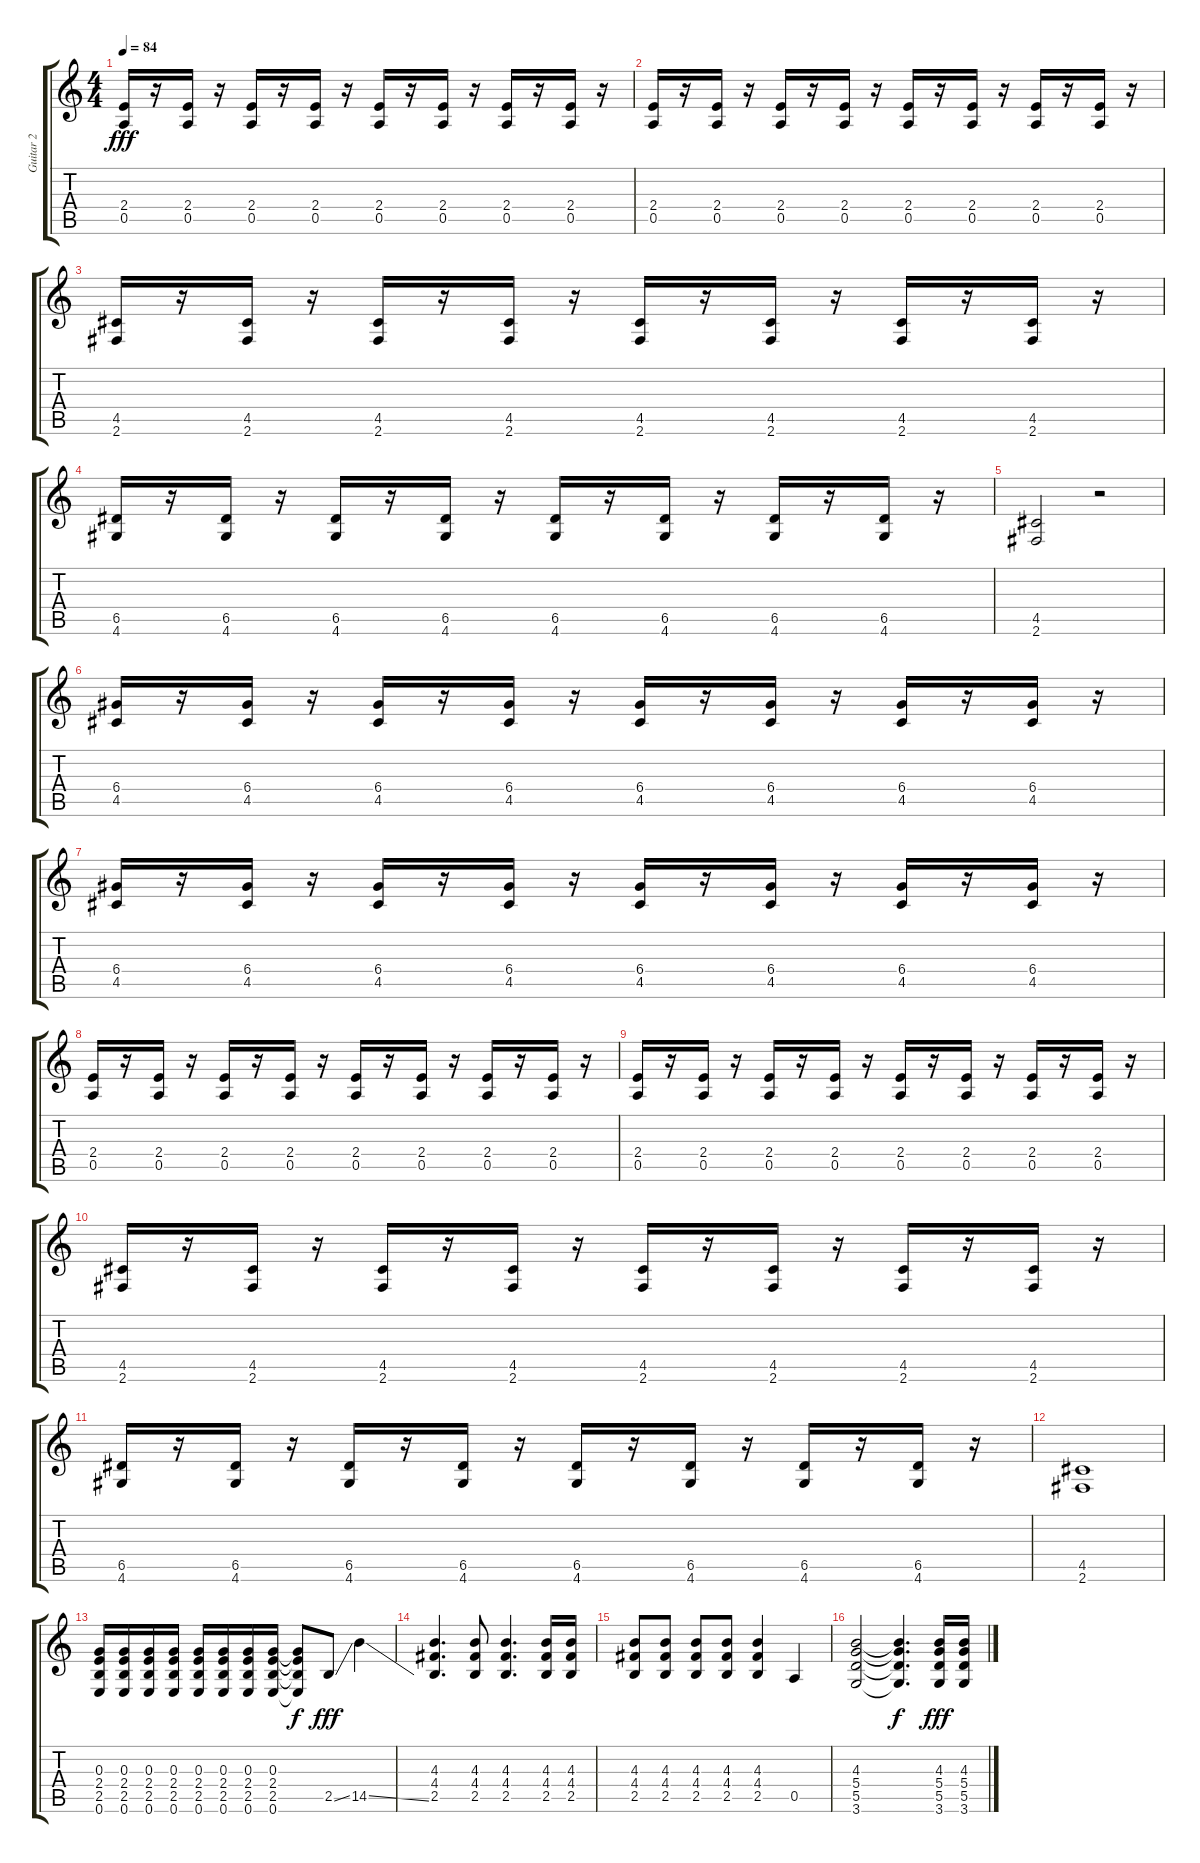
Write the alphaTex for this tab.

\track ("Guitar 2" "Guitar 2") {instrument distortionguitar}
\staff {score tabs}
\tuning (E4 B3 G3 D3 A2 E2) {hide}
\ts (4 4)
\tempo 84
\clef g2
\ks c
(2.4 0.5).16{dy fff} r.16 (2.4 0.5).16 r.16 (2.4 0.5).16 r.16 (2.4 0.5).16 r.16 (2.4 0.5).16 r.16 (2.4 0.5).16 r.16 (2.4 0.5).16 r.16 (2.4 0.5).16 r.16 |
(2.4 0.5).16 r.16 (2.4 0.5).16 r.16 (2.4 0.5).16 r.16 (2.4 0.5).16 r.16 (2.4 0.5).16 r.16 (2.4 0.5).16 r.16 (2.4 0.5).16 r.16 (2.4 0.5).16 r.16 |
(4.5 2.6).16 r.16 (4.5 2.6).16 r.16 (4.5 2.6).16 r.16 (4.5 2.6).16 r.16 (4.5 2.6).16 r.16 (4.5 2.6).16 r.16 (4.5 2.6).16 r.16 (4.5 2.6).16 r.16 |
(6.5 4.6).16 r.16 (6.5 4.6).16 r.16 (6.5 4.6).16 r.16 (6.5 4.6).16 r.16 (6.5 4.6).16 r.16 (6.5 4.6).16 r.16 (6.5 4.6).16 r.16 (6.5 4.6).16 r.16 |
(4.5 2.6).2 r.2 |
(6.4 4.5).16 r.16 (6.4 4.5).16 r.16 (6.4 4.5).16 r.16 (6.4 4.5).16 r.16 (6.4 4.5).16 r.16 (6.4 4.5).16 r.16 (6.4 4.5).16 r.16 (6.4 4.5).16 r.16 |
(6.4 4.5).16 r.16 (6.4 4.5).16 r.16 (6.4 4.5).16 r.16 (6.4 4.5).16 r.16 (6.4 4.5).16 r.16 (6.4 4.5).16 r.16 (6.4 4.5).16 r.16 (6.4 4.5).16 r.16 |
(2.4 0.5).16 r.16 (2.4 0.5).16 r.16 (2.4 0.5).16 r.16 (2.4 0.5).16 r.16 (2.4 0.5).16 r.16 (2.4 0.5).16 r.16 (2.4 0.5).16 r.16 (2.4 0.5).16 r.16 |
(2.4 0.5).16 r.16 (2.4 0.5).16 r.16 (2.4 0.5).16 r.16 (2.4 0.5).16 r.16 (2.4 0.5).16 r.16 (2.4 0.5).16 r.16 (2.4 0.5).16 r.16 (2.4 0.5).16 r.16 |
(4.5 2.6).16 r.16 (4.5 2.6).16 r.16 (4.5 2.6).16 r.16 (4.5 2.6).16 r.16 (4.5 2.6).16 r.16 (4.5 2.6).16 r.16 (4.5 2.6).16 r.16 (4.5 2.6).16 r.16 |
(6.5 4.6).16 r.16 (6.5 4.6).16 r.16 (6.5 4.6).16 r.16 (6.5 4.6).16 r.16 (6.5 4.6).16 r.16 (6.5 4.6).16 r.16 (6.5 4.6).16 r.16 (6.5 4.6).16 r.16 |
(4.5 2.6).1 |
(0.3 2.4 2.5 0.6).16{volume 13} (0.3 2.4 2.5 0.6).16 (0.3 2.4 2.5 0.6).16 (0.3 2.4 2.5 0.6).16 (0.3 2.4 2.5 0.6).16 (0.3 2.4 2.5 0.6).16 (0.3 2.4 2.5 0.6).16 (0.3 2.4 2.5 0.6).16 (0.3{t} 2.4{t} 2.5{t} 0.6{t}).8{dy f} 2.5{ss}.8{dy fff} 14.5{ss}.4 |
(4.3 4.4 2.5).4{d} (4.3 4.4 2.5).8 (4.3 4.4 2.5).4{d} (4.3 4.4 2.5).16 (4.3 4.4 2.5).16 |
(4.3 4.4 2.5).8 (4.3 4.4 2.5).8 (4.3 4.4 2.5).8 (4.3 4.4 2.5).8 (4.3 4.4 2.5).4 0.5.4 |
(4.3 5.4 5.5 3.6).2 (4.3{t} 5.4{t} 5.5{t} 3.6{t}).4{d dy f} (4.3 5.4 5.5 3.6).16{dy fff} (4.3 5.4 5.5 3.6).16
